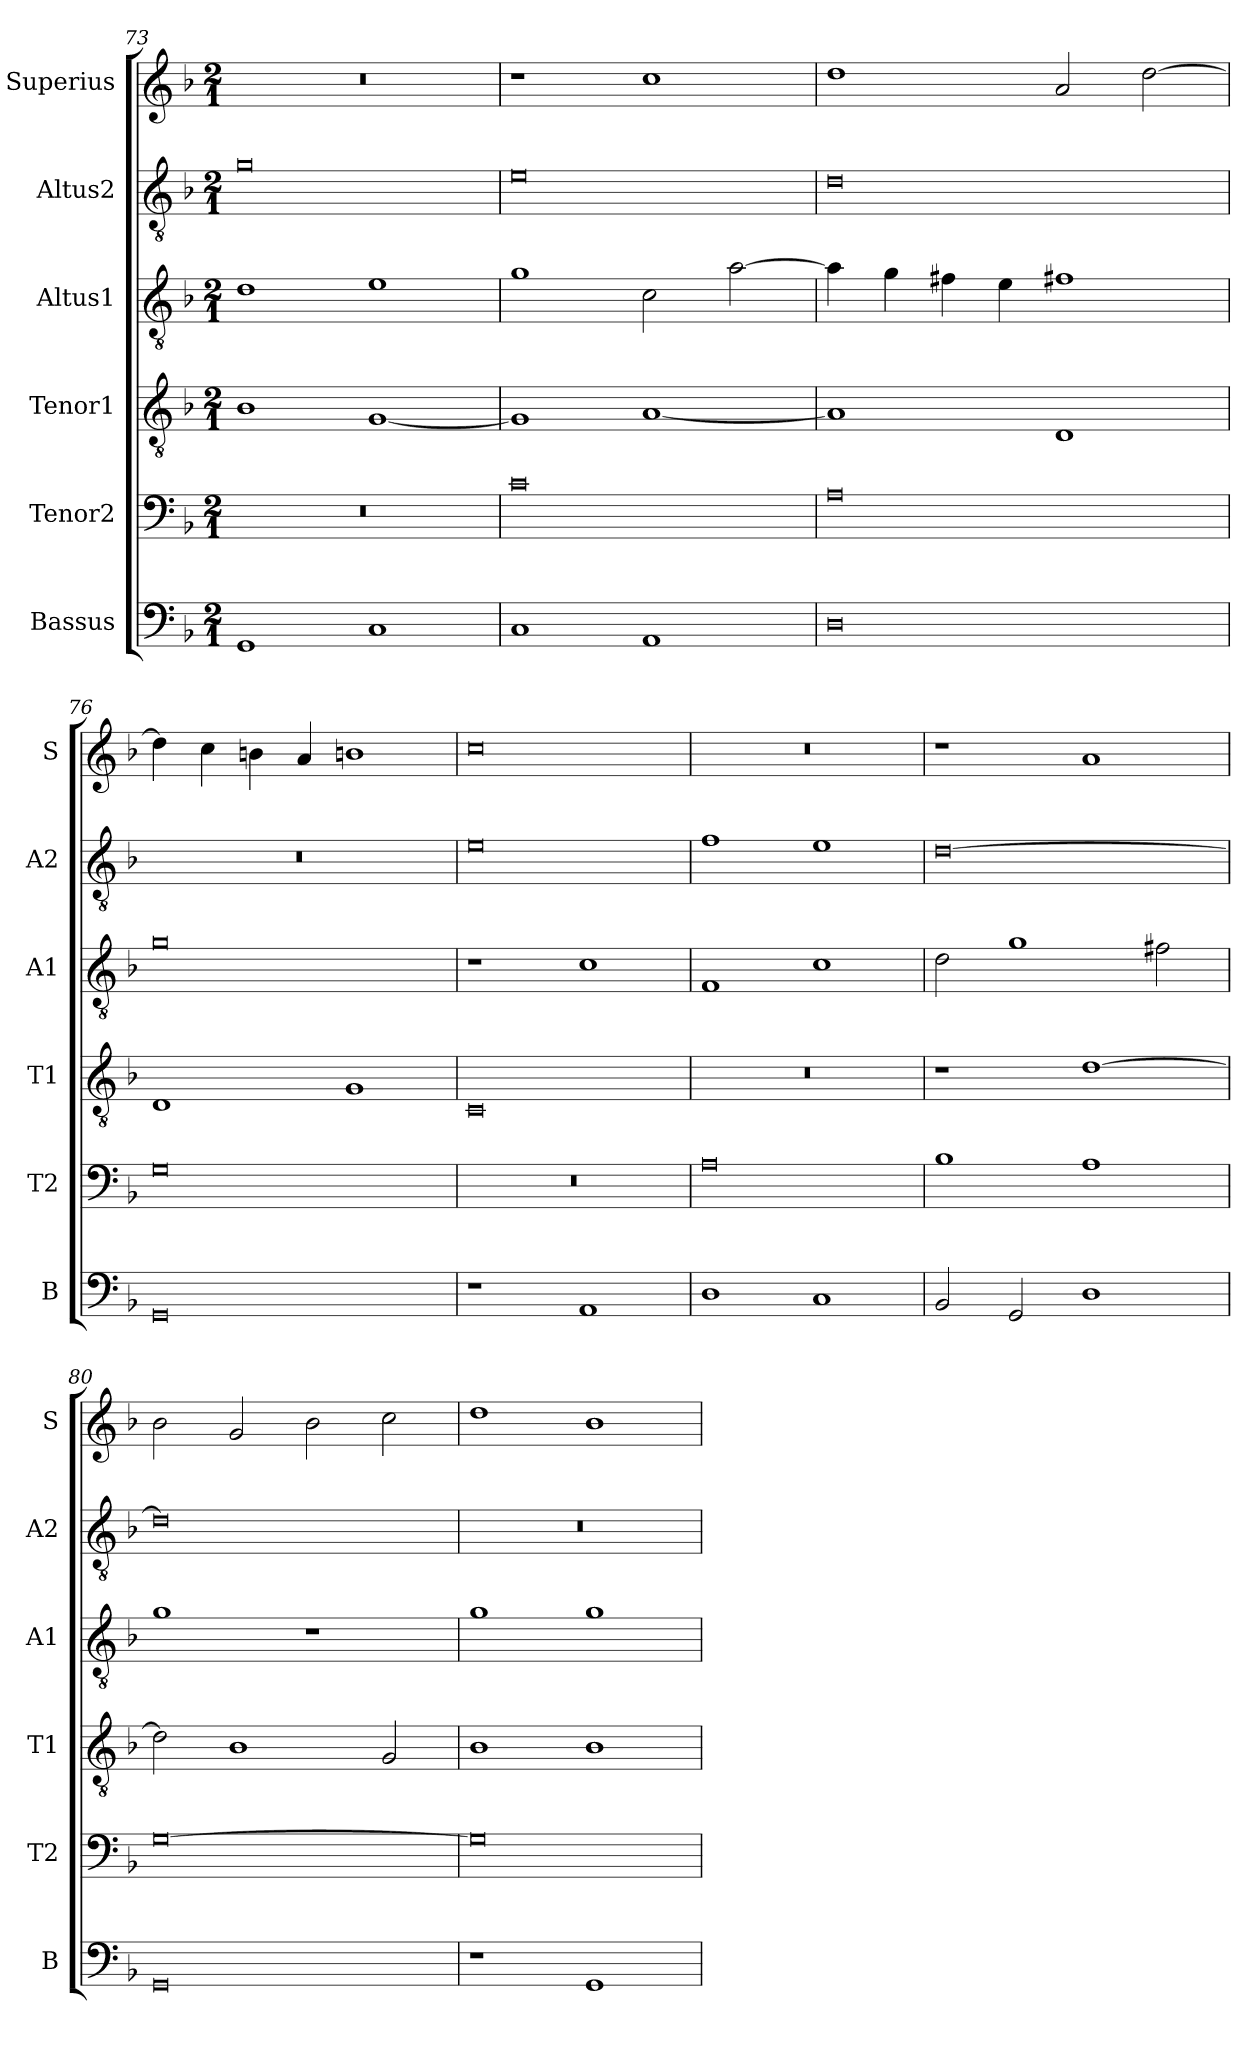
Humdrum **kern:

**kern	**kern	**kern	**kern	**kern	**kern
*part6	*part5	*part4	*part3	*part2	*part1
*staff6	*staff5	*staff4	*staff3	*staff2	*staff1
*I"Bassus	*I"Tenor2	*I"Tenor1	*I"Altus1	*I"Altus2	*I"Superius
*I'B	*I'T2	*I'T1	*I'A1	*I'A2	*I'S
*clefF4	*clefF4	*clefGv2	*clefGv2	*clefGv2	*clefG2
*k[b-]	*k[b-]	*k[b-]	*k[b-]	*k[b-]	*k[b-]
*M2/1	*M2/1	*M2/1	*M2/1	*M2/1	*M2/1
=73	=73	=73	=73	=73	=73
1GG	0r	1B-	1d	0g	0r
1C	.	[1G	1e	.	.
=74	=74	=74	=74	=74	=74
1C	0c	1G]	1g	0e	1r
1AA	.	[1A	2c\	.	1cc
.	.	.	[2a\	.	.
=75	=75	=75	=75	=75	=75
0D	0A	1A]	4a\]	0d	1dd
.	.	.	4g\	.	.
.	.	.	4f#X\	.	.
.	.	.	4e\	.	.
.	.	1D	1f#X	.	2a/
.	.	.	.	.	[2dd\
=76	=76	=76	=76	=76	=76
0GG	0G	1D	0g	0r	4dd\]
.	.	.	.	.	4cc\
.	.	.	.	.	4bn\
.	.	.	.	.	4a/
.	.	1G	.	.	1bn
=77	=77	=77	=77	=77	=77
1r	0r	0C	1r	0e	0cc
1AA	.	.	1c	.	.
=78	=78	=78	=78	=78	=78
1D	0A	0r	1F	1f	0r
1C	.	.	1c	1e	.
=79	=79	=79	=79	=79	=79
2BB-/	1B-	1r	2d\	[0d	1r
2GG/	.	.	1g	.	.
1D	1A	[1d	.	.	1a
.	.	.	2f#X\	.	.
=80	=80	=80	=80	=80	=80
0GG	[0G	2d\]	1g	0d]	2b-\
.	.	1B-	.	.	2g/
.	.	.	1r	.	2b-\
.	.	2G/	.	.	2cc\
=81	=81	=81	=81	=81	=81
1r	0G]	1B-	1g	0r	1dd
1GG	.	1B-	1g	.	1b-
=	=	=	=	=	=
*-	*-	*-	*-	*-	*-
